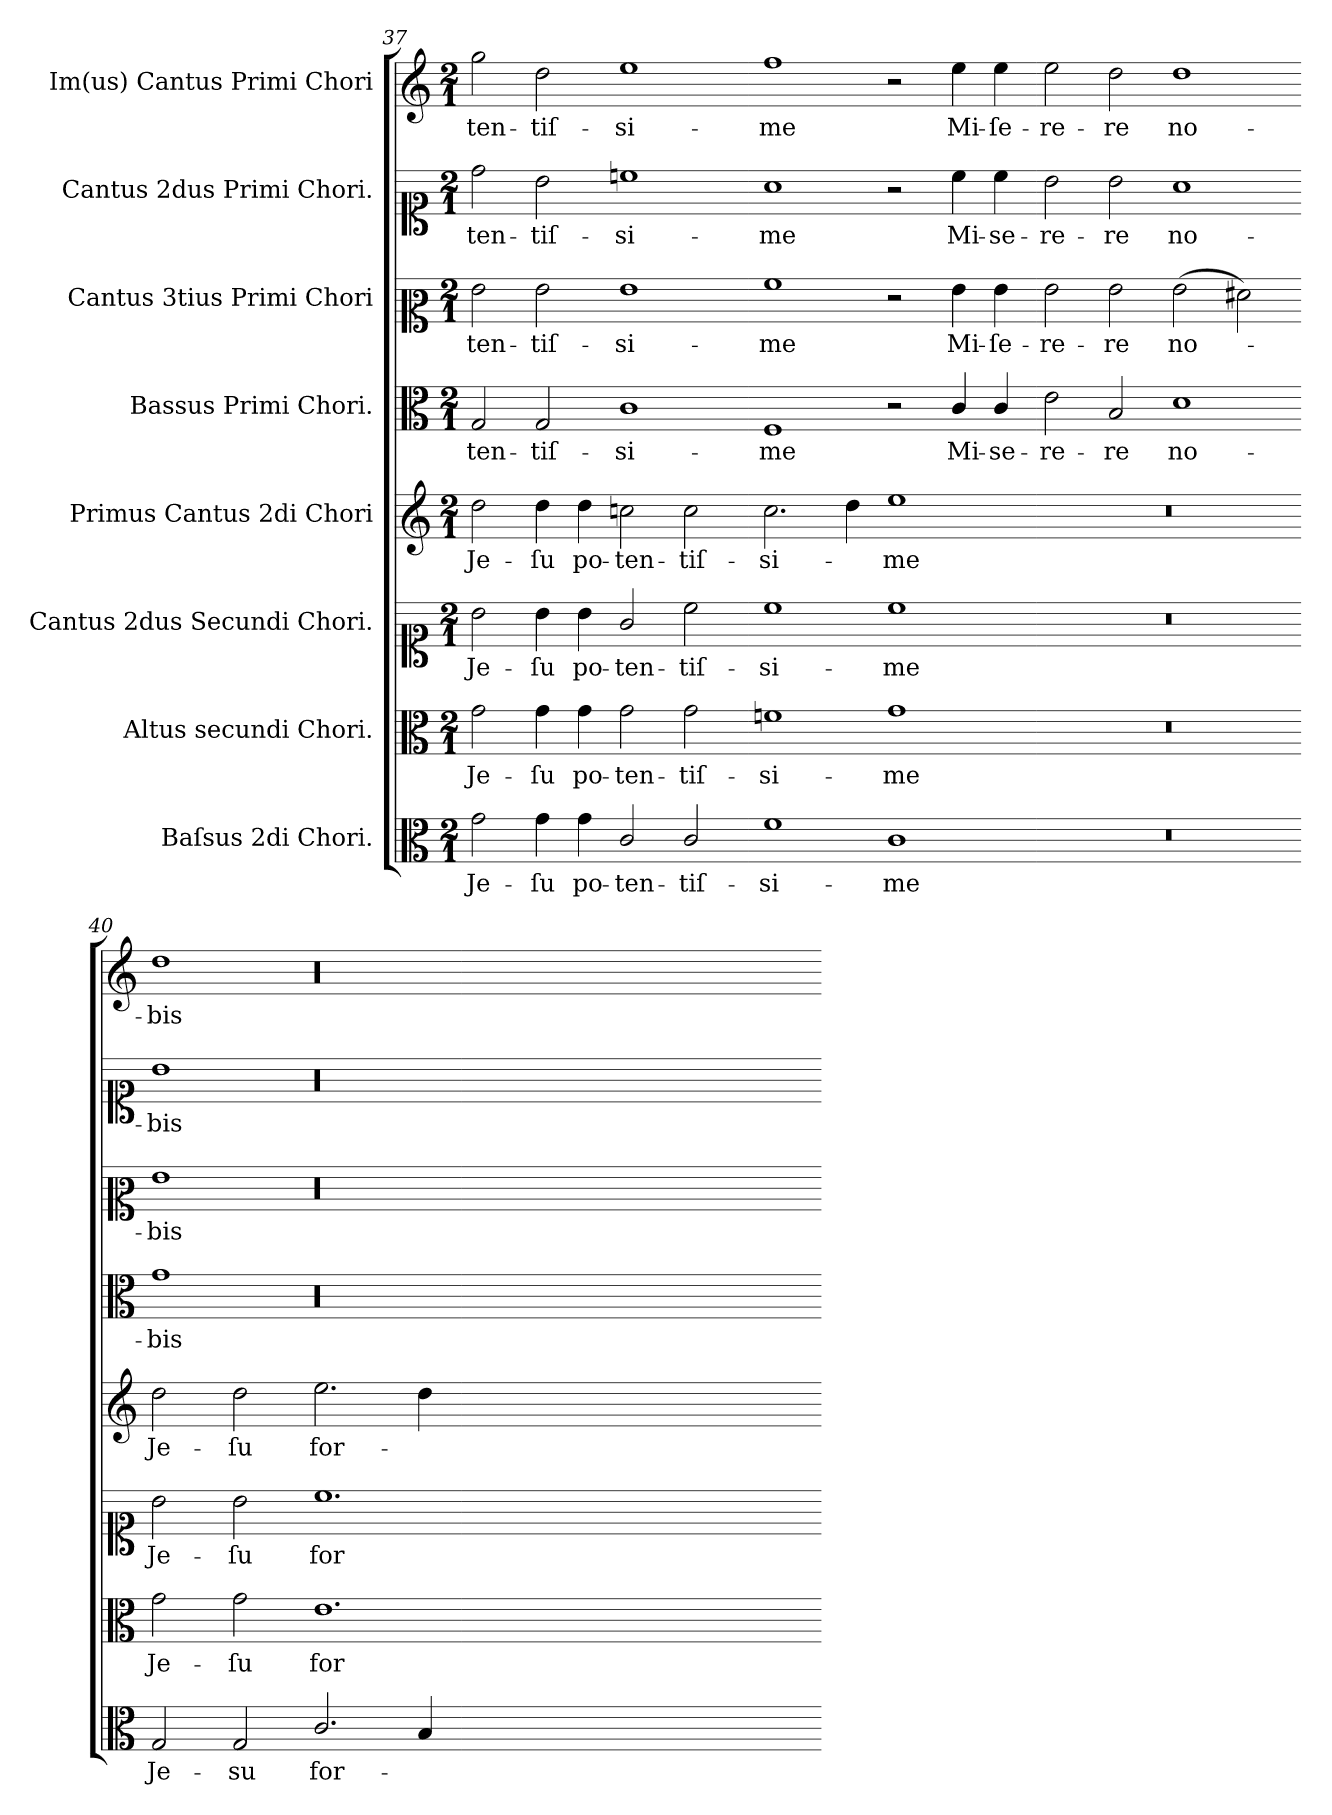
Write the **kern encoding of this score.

**kern	**text	**kern	**text	**kern	**text	**kern	**text	**kern	**text	**kern	**text	**kern	**text	**kern	**text
*part8	*part8	*part7	*part7	*part6	*part6	*part5	*part5	*part4	*part4	*part3	*part3	*part2	*part2	*part1	*part1
*staff8	*staff8	*staff7	*staff7	*staff6	*staff6	*staff5	*staff5	*staff4	*staff4	*staff3	*staff3	*staff2	*staff2	*staff1	*staff1
*I"Baſsus 2di Chori.	*	*I"Altus secundi Chori.	*	*I"Cantus 2dus Secundi Chori.	*	*I"Primus Cantus 2di Chori	*	*I"Bassus Primi Chori.	*	*I"Cantus 3tius Primi Chori	*	*I"Cantus 2dus Primi Chori.	*	*I"Im(us) Cantus Primi Chori	*
*clefC3	*	*clefC3	*	*clefC1	*	*clefG2	*	*clefC3	*	*clefC2	*	*clefC1	*	*clefG2	*
*k[]	*	*k[]	*	*k[]	*	*k[]	*	*k[]	*	*k[]	*	*k[]	*	*k[]	*
*M2/1	*	*M2/1	*	*M2/1	*	*M2/1	*	*M2/1	*	*M2/1	*	*M2/1	*	*M2/1	*
=37	=37	=37	=37	=37	=37	=37	=37	=37	=37	=37	=37	=37	=37	=37	=37
2g\	Je-	2g\	Je-	2b\	Je-	2dd\	Je-	2G/	-ten-	2g\	-ten-	2dd\	-ten-	2gg\	-ten-
4g\	-ſu	4g\	-ſu	4b\	-ſu	4dd\	-ſu	2G/	-tiſ-	2g\	-tiſ-	2b\	-tiſ-	2dd\	-tiſ-
4g\	po-	4g\	po-	4b\	po-	4dd\	po-	.	.	.	.	.	.	.	.
2c/	-ten-	2g\	-ten-	2g/	-ten-	2ccn\	-ten-	1c	-si-	1g	-si-	1ccn	-si-	1ee	-si-
2c/	-tiſ-	2g\	-tiſ-	2cc\	-tiſ-	2cc\	-tiſ-	.	.	.	.	.	.	.	.
=38-	=38-	=38-	=38-	=38-	=38-	=38-	=38-	=38-	=38-	=38-	=38-	=38-	=38-	=38-	=38-
1f	-si-	1fn	-si-	1cc	-si-	2.cc\	-si-	1F	-me	1a	-me	1a	-me	1ff	-me
.	.	.	.	.	.	4dd\	.	.	.	.	.	.	.	.	.
1c	-me	1g	-me	1cc	-me	1ee	-me	2r	.	2r	.	2r	.	2r	.
.	.	.	.	.	.	.	.	4c/	Mi-	4g\	Mi-	4cc\	Mi-	4ee\	Mi-
.	.	.	.	.	.	.	.	4c/	se-	4g\	ſe-	4cc\	se-	4ee\	ſe-
=39-	=39-	=39-	=39-	=39-	=39-	=39-	=39-	=39-	=39-	=39-	=39-	=39-	=39-	=39-	=39-
0r	.	0r	.	0r	.	0r	.	2e\	-re-	2g\	-re-	2b\	-re-	2ee\	-re-
.	.	.	.	.	.	.	.	2B/	-re	2g\	-re	2b\	-re	2dd\	-re
.	.	.	.	.	.	.	.	1d	no-	(2g\	no-	1a	no-	1dd	no-
.	.	.	.	.	.	.	.	.	.	2f#X\)	.	.	.	.	.
=40-	=40-	=40-	=40-	=40-	=40-	=40-	=40-	=40-	=40-	=40-	=40-	=40-	=40-	=40-	=40-
2G/	Je-	2g\	Je-	2b\	Je-	2dd\	Je-	1g	-bis	1g	-bis	1b	-bis	1dd	-bis
2G/	-su	2g\	-ſu	2b\	-ſu	2dd\	-ſu	.	.	.	.	.	.	.	.
2.c/	for-	1.e	for-	1.cc	for-	2.ee\	for-	00r	.	00r	.	00r	.	00r	.
4B/	.	.	.	.	.	4dd\	.	.	.	.	.	.	.	.	.
0.ryy	.	.	.	.	.	0.ryy	.	.	.	.	.	.	.	.	.
.	.	0ryy	.	0ryy	.	.	.	.	.	.	.	.	.	.	.
.	.	2ryy	.	2ryy	.	.	.	.	.	.	.	.	.	.	.
=-	=-	=-	=-	=-	=-	=-	=-	=-	=-	=-	=-	=-	=-	=-	=-
*-	*-	*-	*-	*-	*-	*-	*-	*-	*-	*-	*-	*-	*-	*-	*-
